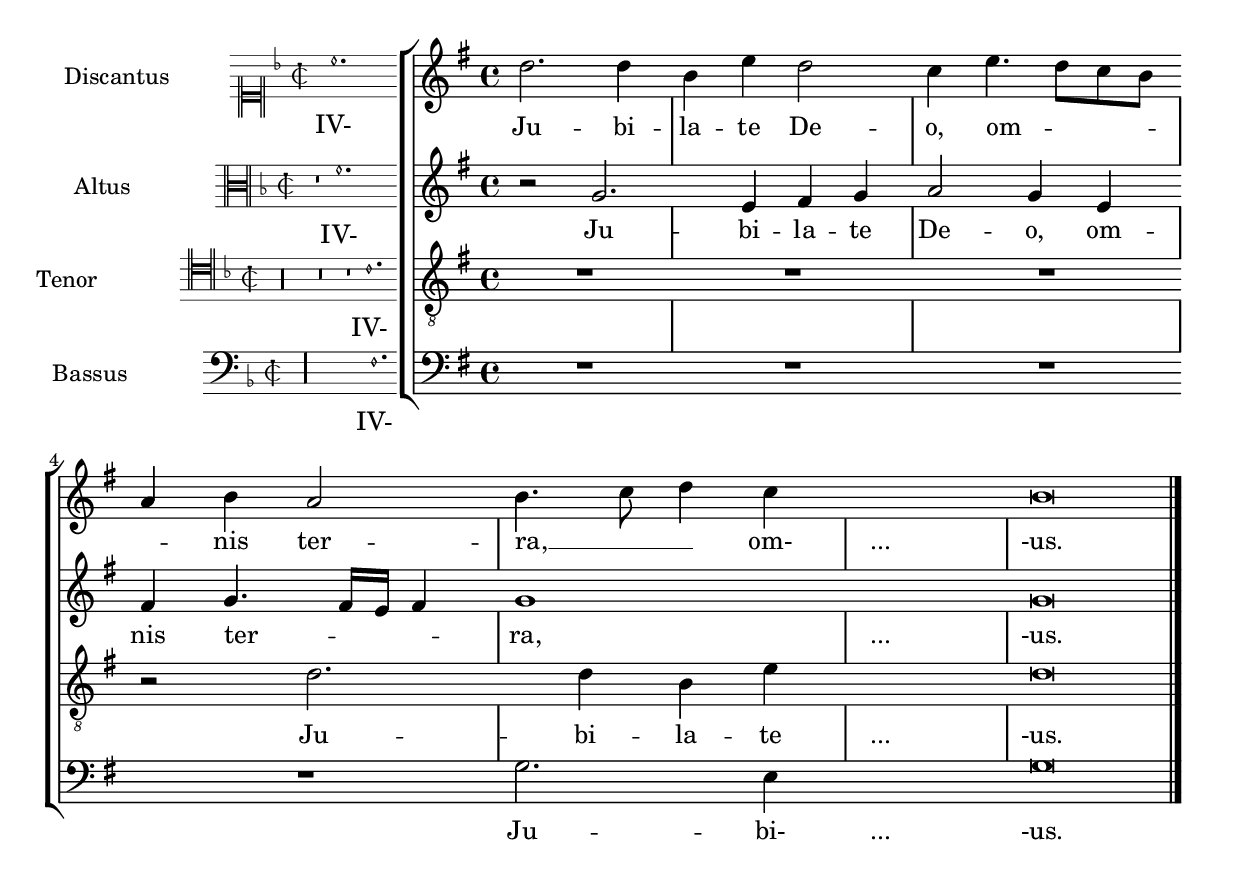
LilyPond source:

% DO NOT EDIT this file manually; it is automatically
% generated from Documentation/snippets/new
% Make any changes in Documentation/snippets/new/
% and then run scripts/auxiliar/makelsr.py
%
% This file is in the public domain.
%% Note: this file works from version 2.15.18
\version "2.15.18"

\header {
%% Translation of GIT committish: 6977ddc9a3b63ea810eaecb864269c7d847ccf98
  texidoces = "
Los «incipit» se pueden escribir utilizando el grob del nombre del
instruemento, pero manteniendo independientes las definiciones del
nombre del instrumento y del incipit."

 doctitlees = "Incipit"

  lsrtags = "staff-notation, ancient-notation"
  texidoc = "
Incipits can be added using the instrument name grob, but keeping
separate the instrument name definition and the incipit definition.
"
  doctitle = "Incipit"
} % begin verbatim


incipit =
#(define-music-function (parser location incipit-music) (ly:music?)
  #{
    \once \override Staff.InstrumentName #'self-alignment-X = #RIGHT
    \once \override Staff.InstrumentName #'self-alignment-Y = #UP
    \once \override Staff.InstrumentName #'Y-offset =
      #(lambda (grob)
         (+ 4 (system-start-text::calc-y-offset grob)))
    \once \override Staff.InstrumentName #'padding = #0.3
    \once \override Staff.InstrumentName #'stencil =
      #(lambda (grob)
         (let* ((instrument-name (ly:grob-property grob 'long-text))
                (layout (ly:output-def-clone (ly:grob-layout grob)))
                (music (make-sequential-music
                        (list (context-spec-music
                               (make-sequential-music
                                (list (make-property-set
                                       'instrumentName instrument-name)
                                      (make-grob-property-set
                                       'VerticalAxisGroup
                                       'Y-extent '(-4 . 4))))
                               'MensuralStaff)
                              incipit-music)))
                (score (ly:make-score music))
                (mm (ly:output-def-lookup layout 'mm))
                (indent (ly:output-def-lookup layout 'indent))
                (width (ly:output-def-lookup layout 'incipit-width))
                (incipit-width (if (number? width)
                                   (* width mm)
                                   (* indent 0.5))))

           (ly:output-def-set-variable! layout 'indent (- indent
                                                          incipit-width))
           (ly:output-def-set-variable! layout 'line-width indent)
           (ly:output-def-set-variable! layout 'ragged-right #f)
           (ly:output-def-set-variable! layout 'ragged-last #f)
           (ly:output-def-set-variable! layout 'system-count 1)
           (ly:score-add-output-def! score layout)
           (ly:grob-set-property! grob 'long-text
                                  (markup #:score score))
           (system-start-text::print grob)))
  #})

%%%%%%%%%%%%%%%%%%%%%%%%%

global = {
  \set Score.skipBars = ##t
  \key g \major
  \time 4/4

  % the actual music
  \skip 1*8

  % let finis bar go through all staves
  \override Staff.BarLine #'transparent = ##f

  % finis bar
  \bar "|."
}

discantusIncipit = <<
  \new MensuralVoice = "discantusIncipit" <<
    \repeat unfold 9 { s1 \noBreak }
    {
      \clef "neomensural-c1"
      \key f \major
      \time 2/2
      c''1.
    }
  >>
  \new Lyrics \lyricsto discantusIncipit { IV- }
>>

discantusNotes = {
  \transpose c' c'' {
    \clef "treble"
    d'2. d'4 |
    b e' d'2 |
    c'4 e'4.( d'8 c' b |
    a4) b a2 |
    b4.( c'8 d'4) c'4 |
    \once \override NoteHead #'transparent = ##t
    c'1 |
    b\breve |
  }
}

discantusLyrics = \lyricmode {
  Ju -- bi -- |
  la -- te De -- |
  o, om --
  nis ter -- |
  ra, __ om- |
  "..." |
  -us. |
}

altusIncipit = <<
  \new MensuralVoice = "altusIncipit" <<
    \repeat unfold 9 { s1 \noBreak }
    {
      \clef "neomensural-c3"
      \key f \major
      \time 2/2
      r1 f'1.
    }
  >>
  \new Lyrics \lyricsto altusIncipit { IV- }
>>

altusNotes = {
  \transpose c' c'' {
    \clef "treble"
    % two measures
    r2 g2. e4 fis g |
    a2 g4 e |
    fis g4.( fis16 e fis4) |
    g1 |
    \once \override NoteHead #'transparent = ##t
    g1 |
    g\breve |
  }
}

altusLyrics = \lyricmode {
  % two measures
  Ju -- bi -- la -- te |
  De -- o, om -- |
  nis ter -- ra, |
  "..." |
  -us. |
}

tenorIncipit = <<
  \new MensuralVoice = "tenorIncipit" <<
    \repeat unfold 9 { s1 \noBreak }
    {
      \clef "neomensural-c4"
      \key f \major
      \time 2/2
      r\longa
      r\breve
      r1 c'1.
    }
  >>
  \new Lyrics \lyricsto tenorIncipit { IV- }
>>

tenorNotes = {
  \transpose c' c' {
    \clef "treble_8"
    R1 |
    R1 |
    R1 |
    % two measures
    r2 d'2. d'4 b e' |
    \once \override NoteHead #'transparent = ##t
    e'1 |
    d'\breve |
  }
}

tenorLyrics = \lyricmode {
  % two measures
  Ju -- bi -- la -- te |
  "..." |
  -us.
}

bassusIncipit = <<
  \new MensuralVoice = "bassusIncipit" <<
    \repeat unfold 9 { s1 \noBreak }
    {
      \clef "bass"
      \key f \major
      \time 2/2
      %% incipit
      r\maxima
      f1.
    }
  >>
  \new Lyrics \lyricsto bassusIncipit { IV- }
>>

bassusNotes = {
  \transpose c' c' {
    \clef "bass"
    R1 |
    R1 |
    R1 |
    R1 |
    g2. e4 |
    \once \override NoteHead #'transparent = ##t
    e1 |
    g\breve |
  }
}

bassusLyrics = \lyricmode {
  Ju -- bi- |
  "..." |
  -us.
}

\score {
  <<
    \new StaffGroup = choirStaff <<
      \new Voice = "discantusNotes" <<
        \global
        \set Staff.instrumentName = #"Discantus"
        \incipit \discantusIncipit
        \discantusNotes
      >>
      \new Lyrics = "discantusLyrics" \lyricsto discantusNotes { \discantusLyrics }
      \new Voice = "altusNotes" <<
        \global
        \set Staff.instrumentName = #"Altus"
        \incipit \altusIncipit
        \altusNotes
      >>
      \new Lyrics = "altusLyrics" \lyricsto altusNotes { \altusLyrics }
      \new Voice = "tenorNotes" <<
        \global
        \set Staff.instrumentName = #"Tenor"
        \incipit \tenorIncipit
        \tenorNotes
      >>
      \new Lyrics = "tenorLyrics" \lyricsto tenorNotes { \tenorLyrics }
      \new Voice = "bassusNotes" <<
        \global
        \set Staff.instrumentName = #"Bassus"
        \incipit \bassusIncipit
        \bassusNotes
      >>
      \new Lyrics = "bassusLyrics" \lyricsto bassusNotes { \bassusLyrics }
    >>
  >>
  \layout {
    \context {
      \Score
      %% no bar lines in staves or lyrics
      \override BarLine #'transparent = ##t
    }
    %% the next two instructions keep the lyrics between the bar lines
    \context {
      \Lyrics
      \consists "Bar_engraver"
      \consists "Separating_line_group_engraver"
    }
    \context {
      \Voice
      %% no slurs
      \override Slur #'transparent = ##t
      %% Comment in the below "\remove" command to allow line
      %% breaking also at those bar lines where a note overlaps
      %% into the next measure.  The command is commented out in this
      %% short example score, but especially for large scores, you
      %% will typically yield better line breaking and thus improve
      %% overall spacing if you comment in the following command.
      %%\remove "Forbid_line_break_engraver"
    }
    indent = 6\cm
    incipit-width = 4\cm
  }
}
